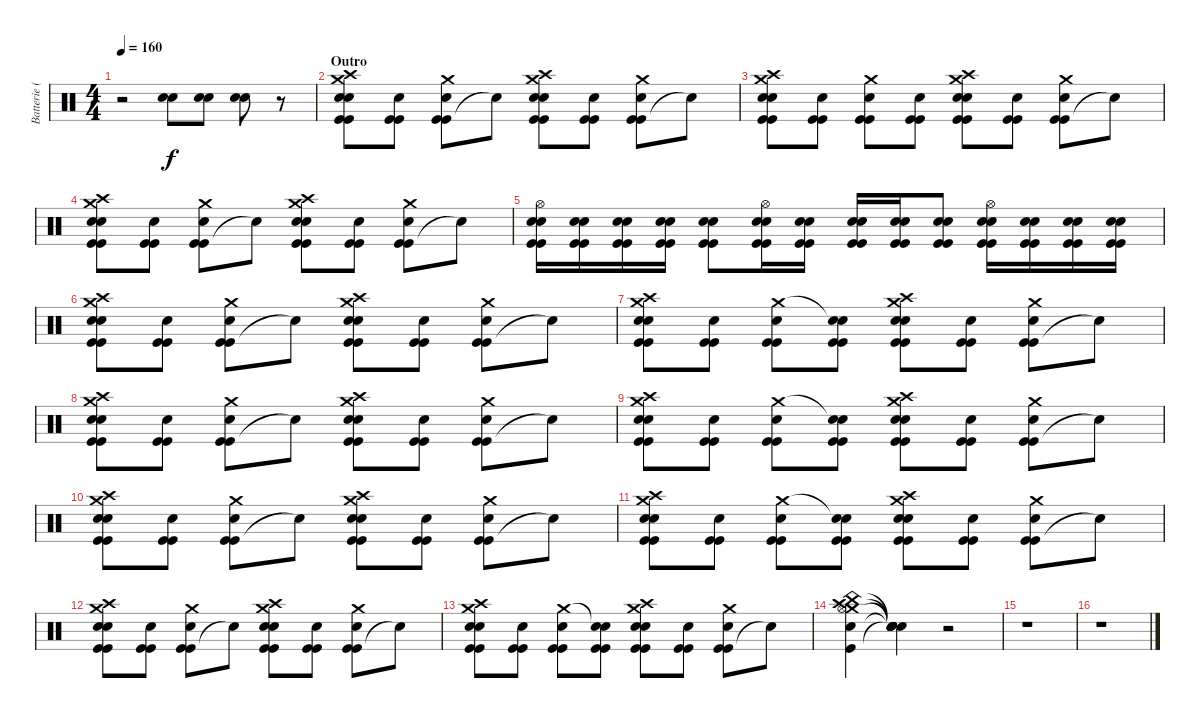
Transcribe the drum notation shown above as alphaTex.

\track ("Batterie ( Dom )" "Batterie (") {instrument percussion}
\staff {score}
\articulation defaults
\ts (4 4)
\tempo 160
\clef neutral
\ks c
r.2{dy f} ("Electric Snare (hit)" "Electric Snare (hit)").8 ("Snare (hit) 2" "Snare (hit) 2").8 ("Electric Snare (hit)" "Electric Snare (hit)").8 r.8 |
\section ("" "Outro")
("Kick (hit)" "Kick (hit)" "Electric Snare (hit)" "Electric Snare (hit)" "Crash high (hit)" "Crash medium (hit)").8 ("Kick (hit)" "Kick (hit)" "Snare (hit) 2").8 ("Kick (hit)" "Kick (hit)" "Snare (hit) 2" "Crash medium (hit)").8 "Snare (hit)"{t}.8 ("Kick (hit)" "Kick (hit)" "Electric Snare (hit)" "Electric Snare (hit)" "Crash high (hit)" "Crash medium (hit)").8 ("Kick (hit)" "Kick (hit)" "Snare (hit) 2").8 ("Kick (hit)" "Kick (hit)" "Snare (hit) 2" "Crash medium (hit)").8 "Snare (hit)"{t}.8 |
("Kick (hit)" "Kick (hit)" "Electric Snare (hit)" "Electric Snare (hit)" "Crash high (hit)" "Crash medium (hit)").8 ("Kick (hit)" "Kick (hit)" "Snare (hit) 2").8 ("Kick (hit)" "Kick (hit)" "Snare (hit) 2" "Crash medium (hit)").8 ("Kick (hit)" "Kick (hit)" "Snare (hit) 2").8 ("Kick (hit)" "Kick (hit)" "Electric Snare (hit)" "Electric Snare (hit)" "Crash high (hit)" "Crash medium (hit)").8 ("Kick (hit)" "Kick (hit)" "Snare (hit) 2").8 ("Kick (hit)" "Kick (hit)" "Snare (hit) 2" "Crash medium (hit)").8 "Snare (hit)"{t}.8 |
("Kick (hit)" "Kick (hit)" "Electric Snare (hit)" "Electric Snare (hit)" "Crash high (hit)" "Crash medium (hit)").8 ("Kick (hit)" "Kick (hit)" "Snare (hit) 2").8 ("Kick (hit)" "Kick (hit)" "Snare (hit) 2" "Crash medium (hit)").8 "Snare (hit)"{t}.8 ("Kick (hit)" "Kick (hit)" "Electric Snare (hit)" "Electric Snare (hit)" "Crash high (hit)" "Crash medium (hit)").8 ("Kick (hit)" "Kick (hit)" "Snare (hit) 2").8 ("Kick (hit)" "Kick (hit)" "Snare (hit) 2" "Crash medium (hit)").8 "Snare (hit)"{t}.8 |
("Kick (hit)" "Kick (hit)" "Electric Snare (hit)" "Electric Snare (hit)" "Hi-Hat (open)").16 ("Kick (hit)" "Kick (hit)" "Electric Snare (hit)" "Electric Snare (hit)").16 ("Kick (hit)" "Kick (hit)" "Electric Snare (hit)" "Electric Snare (hit)").16 ("Kick (hit)" "Kick (hit)" "Electric Snare (hit)" "Electric Snare (hit)").16 ("Kick (hit)" "Kick (hit)" "Electric Snare (hit)" "Electric Snare (hit)").8 ("Kick (hit)" "Kick (hit)" "Electric Snare (hit)" "Electric Snare (hit)" "Hi-Hat (open)").16 ("Kick (hit)" "Kick (hit)" "Electric Snare (hit)" "Electric Snare (hit)").16 ("Kick (hit)" "Kick (hit)" "Electric Snare (hit)" "Electric Snare (hit)").16 ("Kick (hit)" "Kick (hit)" "Electric Snare (hit)" "Electric Snare (hit)").16 ("Kick (hit)" "Kick (hit)" "Electric Snare (hit)" "Electric Snare (hit)").8 ("Kick (hit)" "Kick (hit)" "Electric Snare (hit)" "Electric Snare (hit)" "Hi-Hat (open)").16 ("Kick (hit)" "Kick (hit)" "Electric Snare (hit)" "Electric Snare (hit)").16 ("Kick (hit)" "Kick (hit)" "Electric Snare (hit)" "Electric Snare (hit)").16 ("Kick (hit)" "Kick (hit)" "Electric Snare (hit)" "Electric Snare (hit)").16 |
("Kick (hit)" "Kick (hit)" "Electric Snare (hit)" "Electric Snare (hit)" "Crash high (hit)" "Crash medium (hit)").8 ("Kick (hit)" "Kick (hit)" "Snare (hit) 2").8 ("Kick (hit)" "Kick (hit)" "Snare (hit) 2" "Crash medium (hit)").8 "Snare (hit)"{t}.8 ("Kick (hit)" "Kick (hit)" "Electric Snare (hit)" "Electric Snare (hit)" "Crash high (hit)" "Crash medium (hit)").8 ("Kick (hit)" "Kick (hit)" "Snare (hit) 2").8 ("Kick (hit)" "Kick (hit)" "Snare (hit) 2" "Crash medium (hit)").8 "Snare (hit)"{t}.8 |
("Kick (hit)" "Kick (hit)" "Electric Snare (hit)" "Electric Snare (hit)" "Crash high (hit)" "Crash medium (hit)").8 ("Kick (hit)" "Kick (hit)" "Snare (hit) 2").8 ("Kick (hit)" "Kick (hit)" "Snare (hit) 2" "Crash medium (hit)").8 ("Kick (hit)" "Kick (hit)" "Snare (hit) 2" "Snare (hit)"{t}).8 ("Kick (hit)" "Kick (hit)" "Electric Snare (hit)" "Electric Snare (hit)" "Crash high (hit)" "Crash medium (hit)").8 ("Kick (hit)" "Kick (hit)" "Snare (hit) 2").8 ("Kick (hit)" "Kick (hit)" "Snare (hit) 2" "Crash medium (hit)").8 "Snare (hit)"{t}.8 |
("Kick (hit)" "Kick (hit)" "Electric Snare (hit)" "Electric Snare (hit)" "Crash high (hit)" "Crash medium (hit)").8 ("Kick (hit)" "Kick (hit)" "Snare (hit) 2").8 ("Kick (hit)" "Kick (hit)" "Snare (hit) 2" "Crash medium (hit)").8 "Snare (hit)"{t}.8 ("Kick (hit)" "Kick (hit)" "Electric Snare (hit)" "Electric Snare (hit)" "Crash high (hit)" "Crash medium (hit)").8 ("Kick (hit)" "Kick (hit)" "Snare (hit) 2").8 ("Kick (hit)" "Kick (hit)" "Snare (hit) 2" "Crash medium (hit)").8 "Snare (hit)"{t}.8 |
("Kick (hit)" "Kick (hit)" "Electric Snare (hit)" "Electric Snare (hit)" "Crash high (hit)" "Crash medium (hit)").8 ("Kick (hit)" "Kick (hit)" "Snare (hit) 2").8 ("Kick (hit)" "Kick (hit)" "Snare (hit) 2" "Crash medium (hit)").8 ("Kick (hit)" "Kick (hit)" "Snare (hit) 2" "Snare (hit)"{t}).8 ("Kick (hit)" "Kick (hit)" "Electric Snare (hit)" "Electric Snare (hit)" "Crash high (hit)" "Crash medium (hit)").8 ("Kick (hit)" "Kick (hit)" "Snare (hit) 2").8 ("Kick (hit)" "Kick (hit)" "Snare (hit) 2" "Crash medium (hit)").8 "Snare (hit)"{t}.8 |
("Kick (hit)" "Kick (hit)" "Electric Snare (hit)" "Electric Snare (hit)" "Crash high (hit)" "Crash medium (hit)").8 ("Kick (hit)" "Kick (hit)" "Snare (hit) 2").8 ("Kick (hit)" "Kick (hit)" "Snare (hit) 2" "Crash medium (hit)").8 "Snare (hit)"{t}.8 ("Kick (hit)" "Kick (hit)" "Electric Snare (hit)" "Electric Snare (hit)" "Crash high (hit)" "Crash medium (hit)").8 ("Kick (hit)" "Kick (hit)" "Snare (hit) 2").8 ("Kick (hit)" "Kick (hit)" "Snare (hit) 2" "Crash medium (hit)").8 "Snare (hit)"{t}.8 |
("Kick (hit)" "Kick (hit)" "Electric Snare (hit)" "Electric Snare (hit)" "Crash high (hit)" "Crash medium (hit)").8 ("Kick (hit)" "Kick (hit)" "Snare (hit) 2").8 ("Kick (hit)" "Kick (hit)" "Snare (hit) 2" "Crash medium (hit)").8 ("Kick (hit)" "Kick (hit)" "Snare (hit) 2" "Snare (hit)"{t}).8 ("Kick (hit)" "Kick (hit)" "Electric Snare (hit)" "Electric Snare (hit)" "Crash high (hit)" "Crash medium (hit)").8 ("Kick (hit)" "Kick (hit)" "Snare (hit) 2").8 ("Kick (hit)" "Kick (hit)" "Snare (hit) 2" "Crash medium (hit)").8 "Snare (hit)"{t}.8 |
("Kick (hit)" "Kick (hit)" "Electric Snare (hit)" "Electric Snare (hit)" "Crash high (hit)" "Crash medium (hit)").8 ("Kick (hit)" "Kick (hit)" "Snare (hit) 2").8 ("Kick (hit)" "Kick (hit)" "Snare (hit) 2" "Crash medium (hit)").8 "Snare (hit)"{t}.8 ("Kick (hit)" "Kick (hit)" "Electric Snare (hit)" "Electric Snare (hit)" "Crash high (hit)" "Crash medium (hit)").8 ("Kick (hit)" "Kick (hit)" "Snare (hit) 2").8 ("Kick (hit)" "Kick (hit)" "Snare (hit) 2" "Crash medium (hit)").8 "Snare (hit)"{t}.8 |
("Kick (hit)" "Kick (hit)" "Electric Snare (hit)" "Electric Snare (hit)" "Crash high (hit)" "Crash medium (hit)").8 ("Kick (hit)" "Kick (hit)" "Snare (hit) 2").8 ("Kick (hit)" "Kick (hit)" "Snare (hit) 2" "Crash medium (hit)").8 ("Kick (hit)" "Kick (hit)" "Snare (hit) 2" "Snare (hit)"{t}).8 ("Kick (hit)" "Kick (hit)" "Electric Snare (hit)" "Electric Snare (hit)" "Crash high (hit)" "Crash medium (hit)").8 ("Kick (hit)" "Kick (hit)" "Snare (hit) 2").8 ("Kick (hit)" "Kick (hit)" "Snare (hit) 2" "Crash medium (hit)").8 "Snare (hit)"{t}.8 |
("Kick (hit)" "Snare (hit) 2" "Crash high (hit)" "Crash medium (hit)" "China (hit)" "Hi-Hat (open)").4 ("Snare (hit)"{t} "Snare (hit)"{t} "Snare (hit)"{t} "Snare (hit)"{t} "Snare (hit)"{t} "Snare (hit)"{t}).4 r.2 |
r.1 |
r.1
